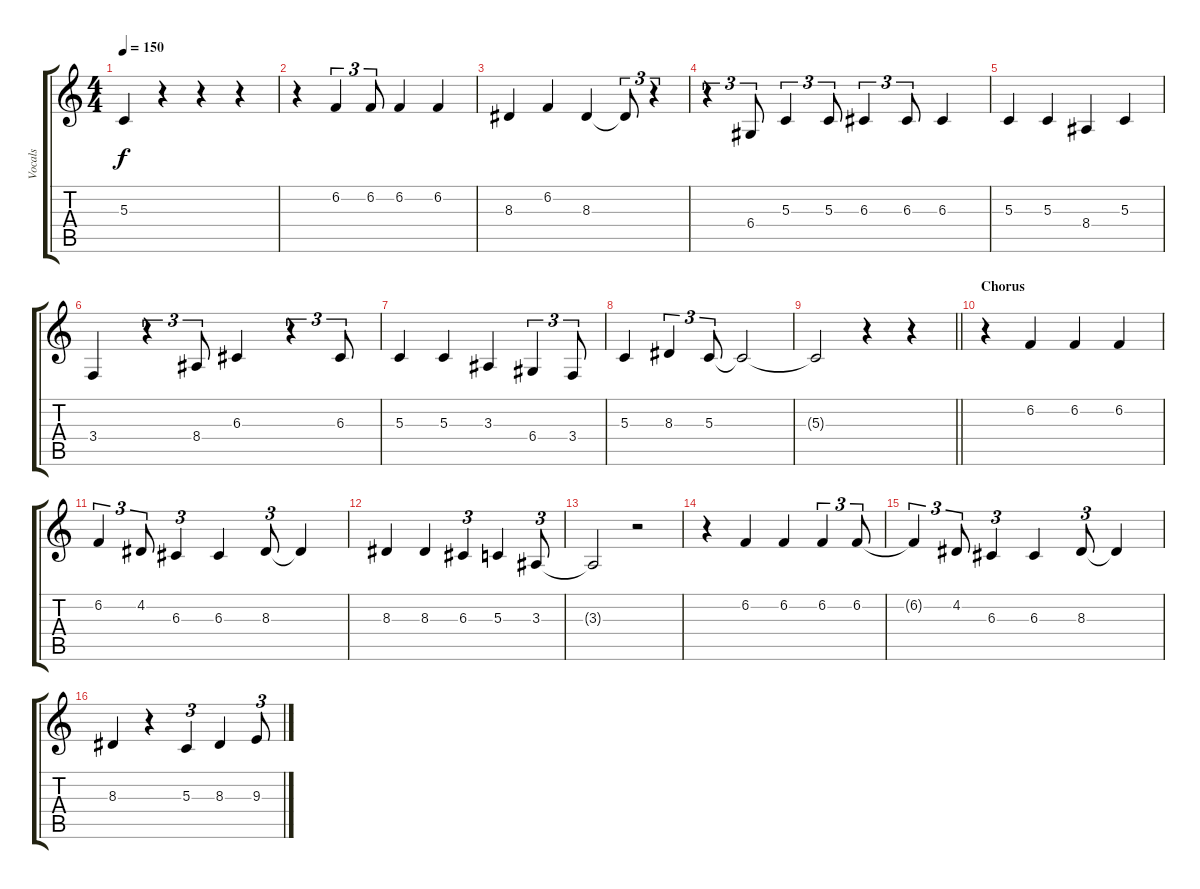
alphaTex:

\track ("Vocals" "Vocals") {instrument altosax}
\staff {score tabs}
\tuning (E4 B3 G3 D3 A2 E2) {hide}
\ts (4 4)
\tempo 150
\clef g2
\ks c
5.3{t}.4{dy f} r.4 r.4 r.4 |
r.4 6.2.4{tu (3 2)} 6.2.8{tu (3 2)} 6.2.4 6.2.4 |
8.3.4 6.2.4 8.3.4 8.3{t}.8{tu (3 2)} r.4{tu (3 2)} |
r.4{tu (3 2)} 6.4.8{tu (3 2)} 5.3.4{tu (3 2)} 5.3.8{tu (3 2)} 6.3.4{tu (3 2)} 6.3.8{tu (3 2)} 6.3.4 |
5.3.4 5.3.4 8.4.4 5.3.4 |
3.4.4 r.4{tu (3 2)} 8.4.8{tu (3 2)} 6.3.4 r.4{tu (3 2)} 6.3.8{tu (3 2)} |
5.3.4 5.3.4 3.3.4 6.4.4{tu (3 2)} 3.4.8{tu (3 2)} |
5.3.4 8.3.4{tu (3 2)} 5.3.8{tu (3 2)} 5.3{t}.2 |
\barLineRight lightlight
5.3{t}.2 r.4 r.4 |
\section ("" "Chorus")
r.4 6.2.4 6.2.4 6.2.4 |
6.2.4{tu (3 2)} 4.2.8{tu (3 2)} 6.3.4{tu (3 2)} 6.3.4 8.3.8{tu (3 2)} 8.3{t}.4 |
8.3.4 8.3.4 6.3.4{tu (3 2)} 5.3.4 3.3.8{tu (3 2)} |
3.3{t}.2 r.2 |
r.4 6.2.4 6.2.4 6.2.4{tu (3 2)} 6.2.8{tu (3 2)} |
6.2{t}.4{tu (3 2)} 4.2.8{tu (3 2)} 6.3.4{tu (3 2)} 6.3.4 8.3.8{tu (3 2)} 8.3{t}.4 |
8.3.4 r.4 5.3.4{tu (3 2)} 8.3.4 9.3.8{tu (3 2)}
